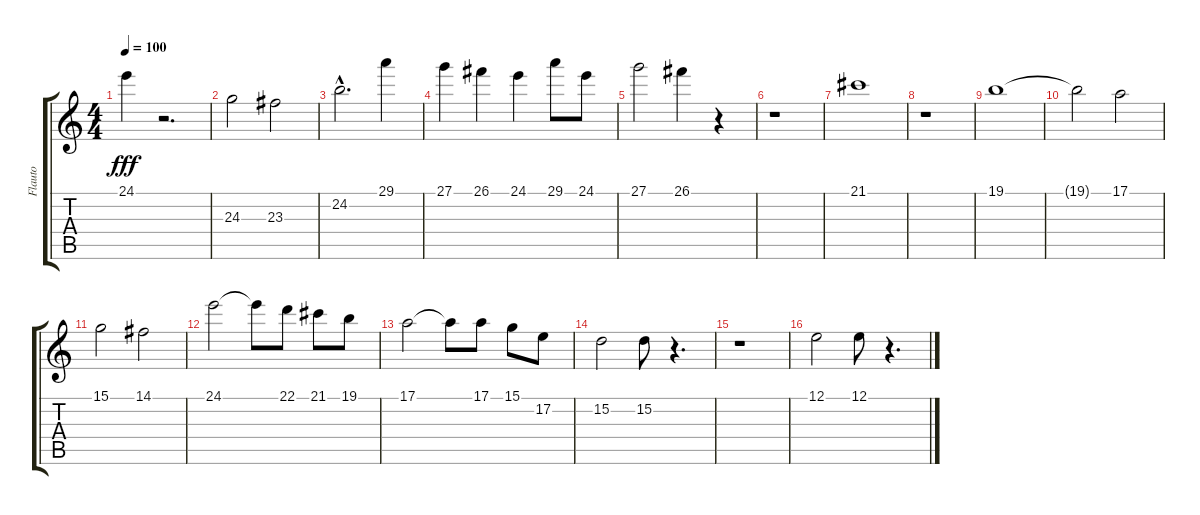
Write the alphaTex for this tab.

\track ("Flauto" "Flauto") {instrument flute}
\staff {score tabs}
\tuning (E4 B3 G3 D3 A2 E2) {hide}
\ts (4 4)
\tempo 100
\clef g2
\ks c
24.1.4{dy fff} r.2{d} |
24.3.2 23.3.2 |
24.2{hac}.2{d} 29.1.4 |
27.1.4 26.1.4 24.1.4 29.1.8 24.1.8 |
27.1.2 26.1.4 r.4 |
r.1 |
21.1.1 |
r.1 |
19.1.1 |
19.1{t}.2 17.1.2 |
15.1.2 14.1.2 |
24.1.2 24.1{t}.8 22.1.8 21.1.8 19.1.8 |
17.1.2 17.1{t}.8 17.1.8 15.1.8 17.2.8 |
15.2.2 15.2.8 r.4{d} |
r.1 |
12.1.2 12.1.8 r.4{d}
